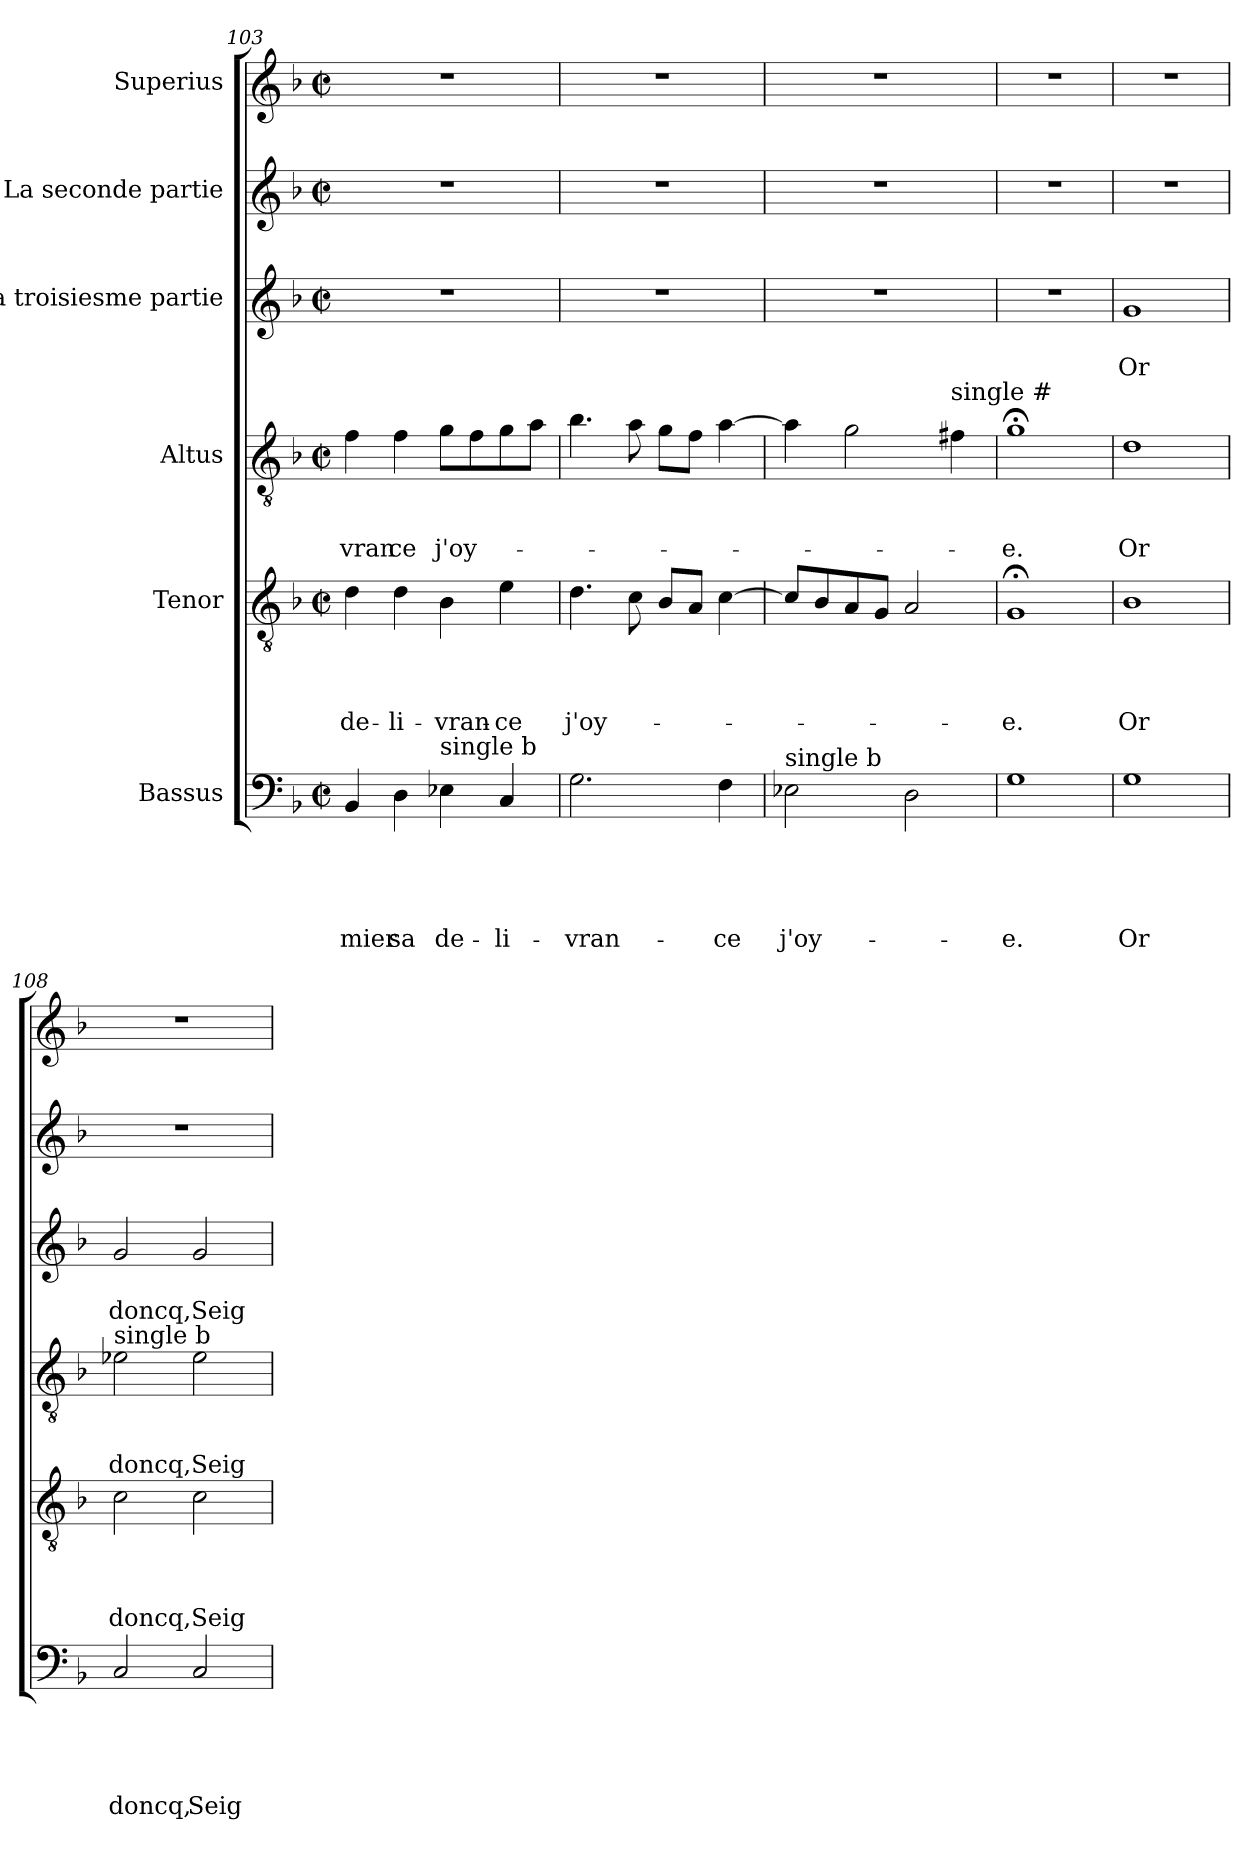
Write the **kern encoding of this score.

**kern	**text	**text	**text	**text	**text	**kern	**text	**text	**text	**text	**kern	**text	**text	**text	**kern	**text	**text	**kern	**kern
*part6	*part6	*part6	*part6	*part6	*part6	*part5	*part5	*part5	*part5	*part5	*part4	*part4	*part4	*part4	*part3	*part3	*part3	*part2	*part1
*staff6	*staff6	*staff6	*staff6	*staff6	*staff6	*staff5	*staff5	*staff5	*staff5	*staff5	*staff4	*staff4	*staff4	*staff4	*staff3	*staff3	*staff3	*staff2	*staff1
*I"Bassus	*	*	*	*	*	*I"Tenor	*	*	*	*	*I"Altus	*	*	*	*I"La troisiesme partie	*	*	*I"La seconde partie	*I"Superius
!!LO:LB:g=z
*clefF4	*	*	*	*	*	*clefGv2	*	*	*	*	*clefGv2	*	*	*	*clefG2	*	*	*clefG2	*clefG2
*k[b-]	*	*	*	*	*	*k[b-]	*	*	*	*	*k[b-]	*	*	*	*k[b-]	*	*	*k[b-]	*k[b-]
*F:	*	*	*	*	*	*F:	*	*	*	*	*F:	*	*	*	*F:	*	*	*F:	*F:
*M2/2	*	*	*	*	*	*M2/2	*	*	*	*	*M2/2	*	*	*	*M2/2	*	*	*M2/2	*M2/2
*met(c|)	*	*	*	*	*	*met(c|)	*	*	*	*	*met(c|)	*	*	*	*met(c|)	*	*	*met(c|)	*met(c|)
=103	=103	=103	=103	=103	=103	=103	=103	=103	=103	=103	=103	=103	=103	=103	=103	=103	=103	=103	=103
!	!	!	!	!	!LO:LY:b	!	!	!	!	!LO:LY:b	!	!	!	!LO:LY:b	!	!	!	!	!
4BB-/	.	.	.	.	-mier	4d\	.	.	.	de-	4f\	.	.	-vran-	1r	.	.	1r	1r
!	!	!	!	!	!LO:LY:b	!	!	!	!	!LO:LY:b	!	!	!	!LO:LY:b	!	!	!	!	!
4D\	.	.	.	.	sa	4d\	.	.	.	-li-	4f\	.	.	-ce	.	.	.	.	.
!LO:TX:a:t=single b	!	!	!	!	!	!	!	!	!	!	!	!	!	!	!	!	!	!	!
!	!	!	!	!	!LO:LY:b	!	!	!	!	!LO:LY:b	!	!	!	!LO:LY:b	!	!	!	!	!
4E-\	.	.	.	.	de-	4B-\	.	.	.	-vran-	8g\L	.	.	j'oy-	.	.	.	.	.
.	.	.	.	.	.	.	.	.	.	.	8f\	.	.	.	.	.	.	.	.
!	!	!	!	!	!LO:LY:b	!	!	!	!	!LO:LY:b	!	!	!	!	!	!	!	!	!
4C/	.	.	.	.	-li-	4e\	.	.	.	-ce	8g\	.	.	.	.	.	.	.	.
.	.	.	.	.	.	.	.	.	.	.	8a\J	.	.	.	.	.	.	.	.
=104	=104	=104	=104	=104	=104	=104	=104	=104	=104	=104	=104	=104	=104	=104	=104	=104	=104	=104	=104
!	!	!	!	!	!LO:LY:b	!	!	!	!	!LO:LY:b	!	!	!	!	!	!	!	!	!
2.G\	.	.	.	.	-vran-	4.d\	.	.	.	j'oy-	4.b-\	.	.	.	1r	.	.	1r	1r
.	.	.	.	.	.	8c\	.	.	.	.	8a\	.	.	.	.	.	.	.	.
.	.	.	.	.	.	8B-/L	.	.	.	.	8g\L	.	.	.	.	.	.	.	.
.	.	.	.	.	.	8A/J	.	.	.	.	8f\J	.	.	.	.	.	.	.	.
!	!	!	!	!	!LO:LY:b	!	!	!	!	!	!	!	!	!	!	!	!	!	!
4F\	.	.	.	.	-ce	[>4c\	.	.	.	.	[>4a\	.	.	.	.	.	.	.	.
=105	=105	=105	=105	=105	=105	=105	=105	=105	=105	=105	=105	=105	=105	=105	=105	=105	=105	=105	=105
!LO:TX:a:t=single b	!	!	!	!	!	!	!	!	!	!	!	!	!	!	!	!	!	!	!
!	!	!	!	!	!LO:LY:b	!	!	!	!	!	!	!	!	!	!	!	!	!	!
2E-\	.	.	.	.	j'oy-	8c/L]	.	.	.	.	4a\]	.	.	.	1r	.	.	1r	1r
.	.	.	.	.	.	8B-/	.	.	.	.	.	.	.	.	.	.	.	.	.
.	.	.	.	.	.	8A/	.	.	.	.	2g\	.	.	.	.	.	.	.	.
.	.	.	.	.	.	8G/J	.	.	.	.	.	.	.	.	.	.	.	.	.
2D\	.	.	.	.	.	2A/	.	.	.	.	.	.	.	.	.	.	.	.	.
!	!	!	!	!	!	!	!	!	!	!	!LO:TX:a:t=single #	!	!	!	!	!	!	!	!
.	.	.	.	.	.	.	.	.	.	.	4f#\	.	.	.	.	.	.	.	.
=106	=106	=106	=106	=106	=106	=106	=106	=106	=106	=106	=106	=106	=106	=106	=106	=106	=106	=106	=106
!	!	!	!	!	!LO:LY:b	!	!	!	!	!LO:LY:b	!	!	!	!LO:LY:b	!	!	!	!	!
1G	.	.	.	.	-e.	1G;	.	.	.	-e.	1g;	.	.	-e.	1r	.	.	1r	1r
!!LO:LB:g=z
=107	=107	=107	=107	=107	=107	=107	=107	=107	=107	=107	=107	=107	=107	=107	=107	=107	=107	=107	=107
!	!	!	!	!	!LO:LY:b	!	!	!	!	!LO:LY:b	!	!	!	!LO:LY:b	!	!	!LO:LY:b	!	!
1G	.	.	.	.	Or	1B-	.	.	.	Or	1d	.	.	Or	1g	.	Or	1r	1r
=108	=108	=108	=108	=108	=108	=108	=108	=108	=108	=108	=108	=108	=108	=108	=108	=108	=108	=108	=108
!	!	!	!	!	!	!	!	!	!	!	!LO:TX:a:t=single b	!	!	!	!	!	!	!	!
!	!	!	!	!	!LO:LY:b	!	!	!	!	!LO:LY:b	!	!	!	!LO:LY:b	!	!	!LO:LY:b	!	!
2C/	.	.	.	.	doncq,	2c\	.	.	.	doncq,Seig-	2e-\	.	.	doncq,Seig-	2g/	.	doncq,Seig-	1r	1r
!	!	!	!	!	!LO:LY:b	!	!	!	!	!	!	!	!	!	!	!	!	!	!
2C/	.	.	.	.	Seig-	2c\	.	.	.	.	2e-\	.	.	.	2g/	.	.	.	.
=	=	=	=	=	=	=	=	=	=	=	=	=	=	=	=	=	=	=	=
*-	*-	*-	*-	*-	*-	*-	*-	*-	*-	*-	*-	*-	*-	*-	*-	*-	*-	*-	*-
